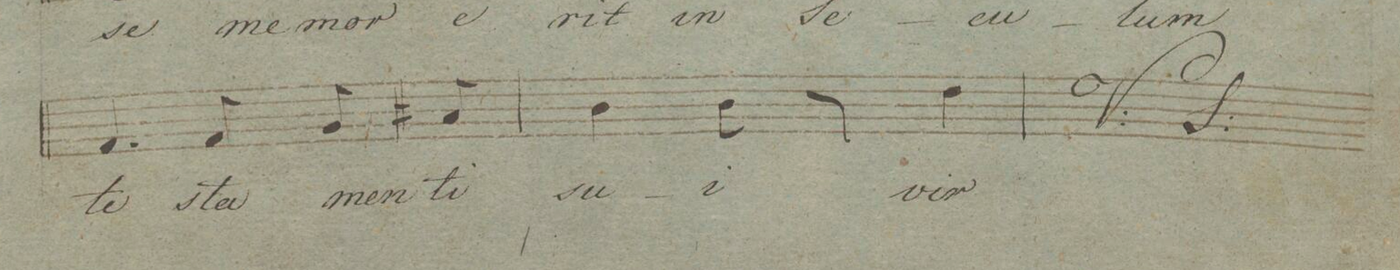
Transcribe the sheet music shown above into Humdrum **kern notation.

**kern	**text	**dynam
*I"Baſso.	*	*
*clefF4	*	*
*k[f#]	*	*
*M3/4	*	*
4.AA/	te-	.
8AA/	-sta-	.
8BB/	-men-	.
8C#X/	-ti	.
=41	=41	=41
4D\	su-	.
8D\	-i	.
8r	.	.
4F#\	vir-	.
=42	=42	=42
*-	*-	*-
